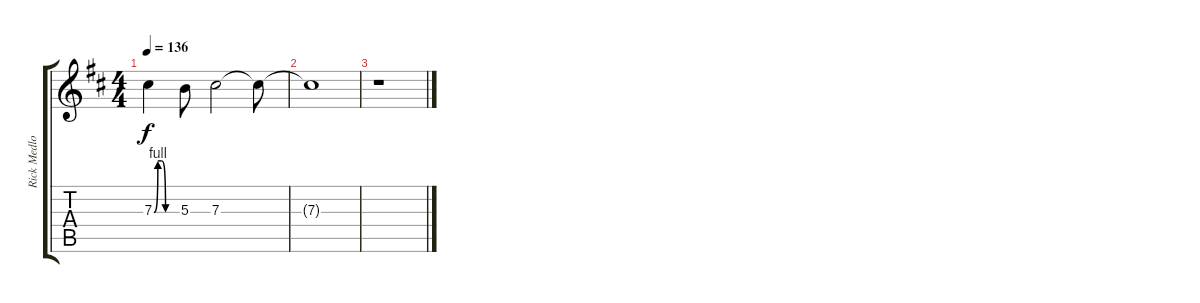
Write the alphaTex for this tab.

\track ("Rick Medlocke Guitar Solos" "Rick Medlo") {instrument overdrivenguitar}
\staff {score tabs}
\tuning (Eb4 Bb3 Gb3 Db3 Ab2 Eb2) {hide}
\ts (4 4)
\tempo 136
\clef g2
\ks d
7.3{be (custom 0 0 10 4 20 4 30 0 60 0)}.4{dy f} 5.3.8 7.3.2{volume 2} 7.3{t}.8 |
7.3{t}.1 |
r.1
